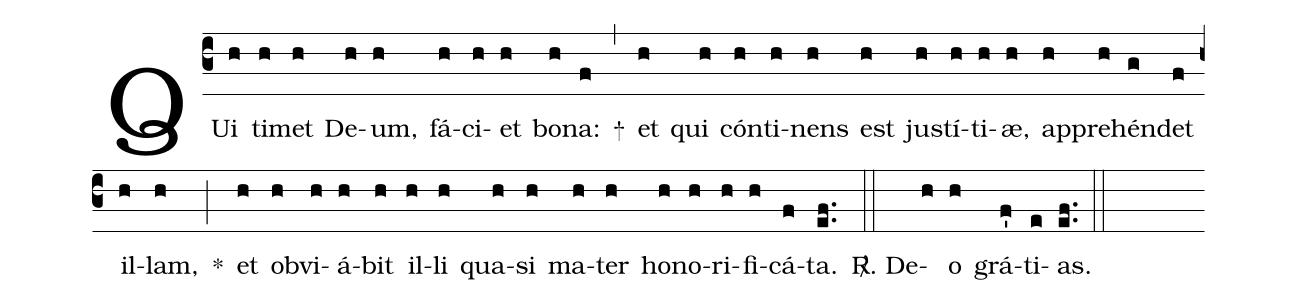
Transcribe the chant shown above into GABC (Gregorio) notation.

%%
(c3)
QUi(h) ti(h)met(h) De(h)um,(h) fá(h)ci(h)et(h) bo(h)na:(f) +(,)
et(h) qui(h) cón(h)ti(h)nens(h) est(h) jus(h)tí(h)ti(h)æ,(h) ap(h)pre(h)hén(g)det(f) il(h)lam,(h) *(;)
et(h) ob(h)vi(h)á(h)bit(h) il(h)li(h) qua(h)si(h) ma(h)ter(h) ho(h)no(h)ri(h)fi(h)cá(f)ta.(ef..) (::)

<sp>R/</sp>. De( h)o(h) grá(f')ti(e)as.(ef..) (::)
